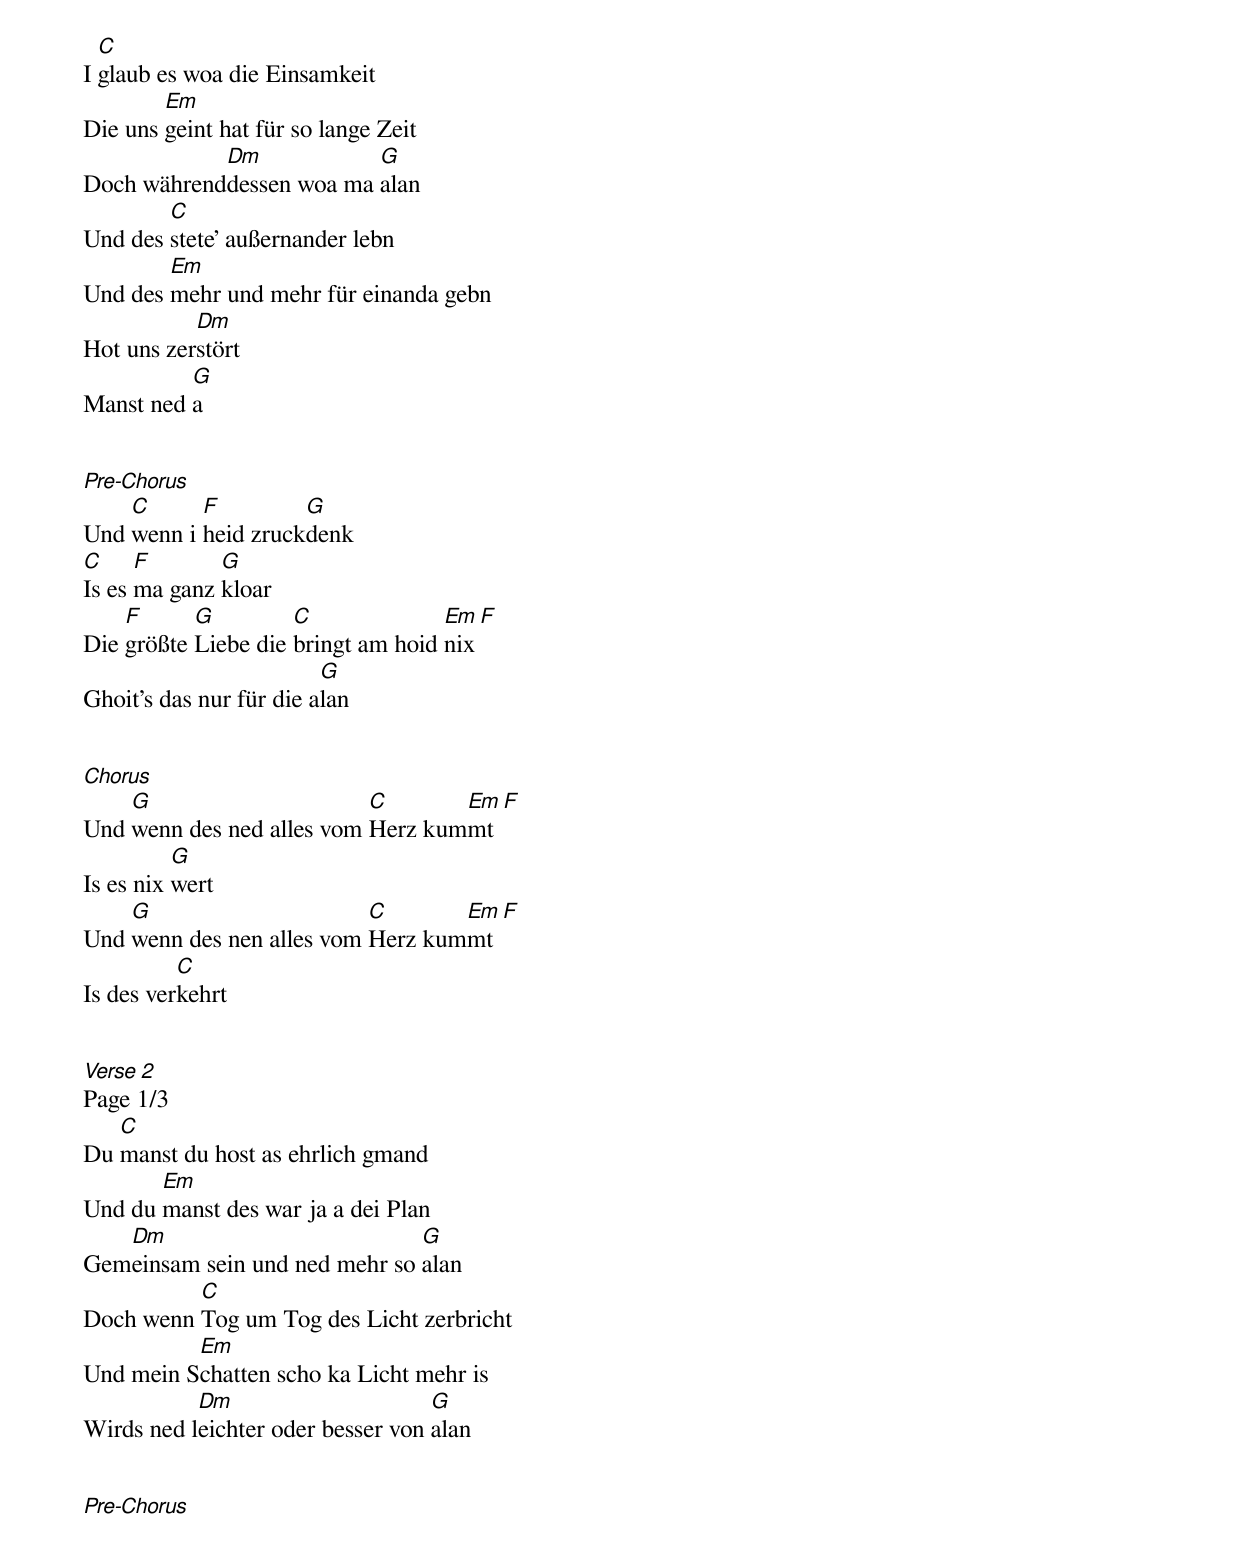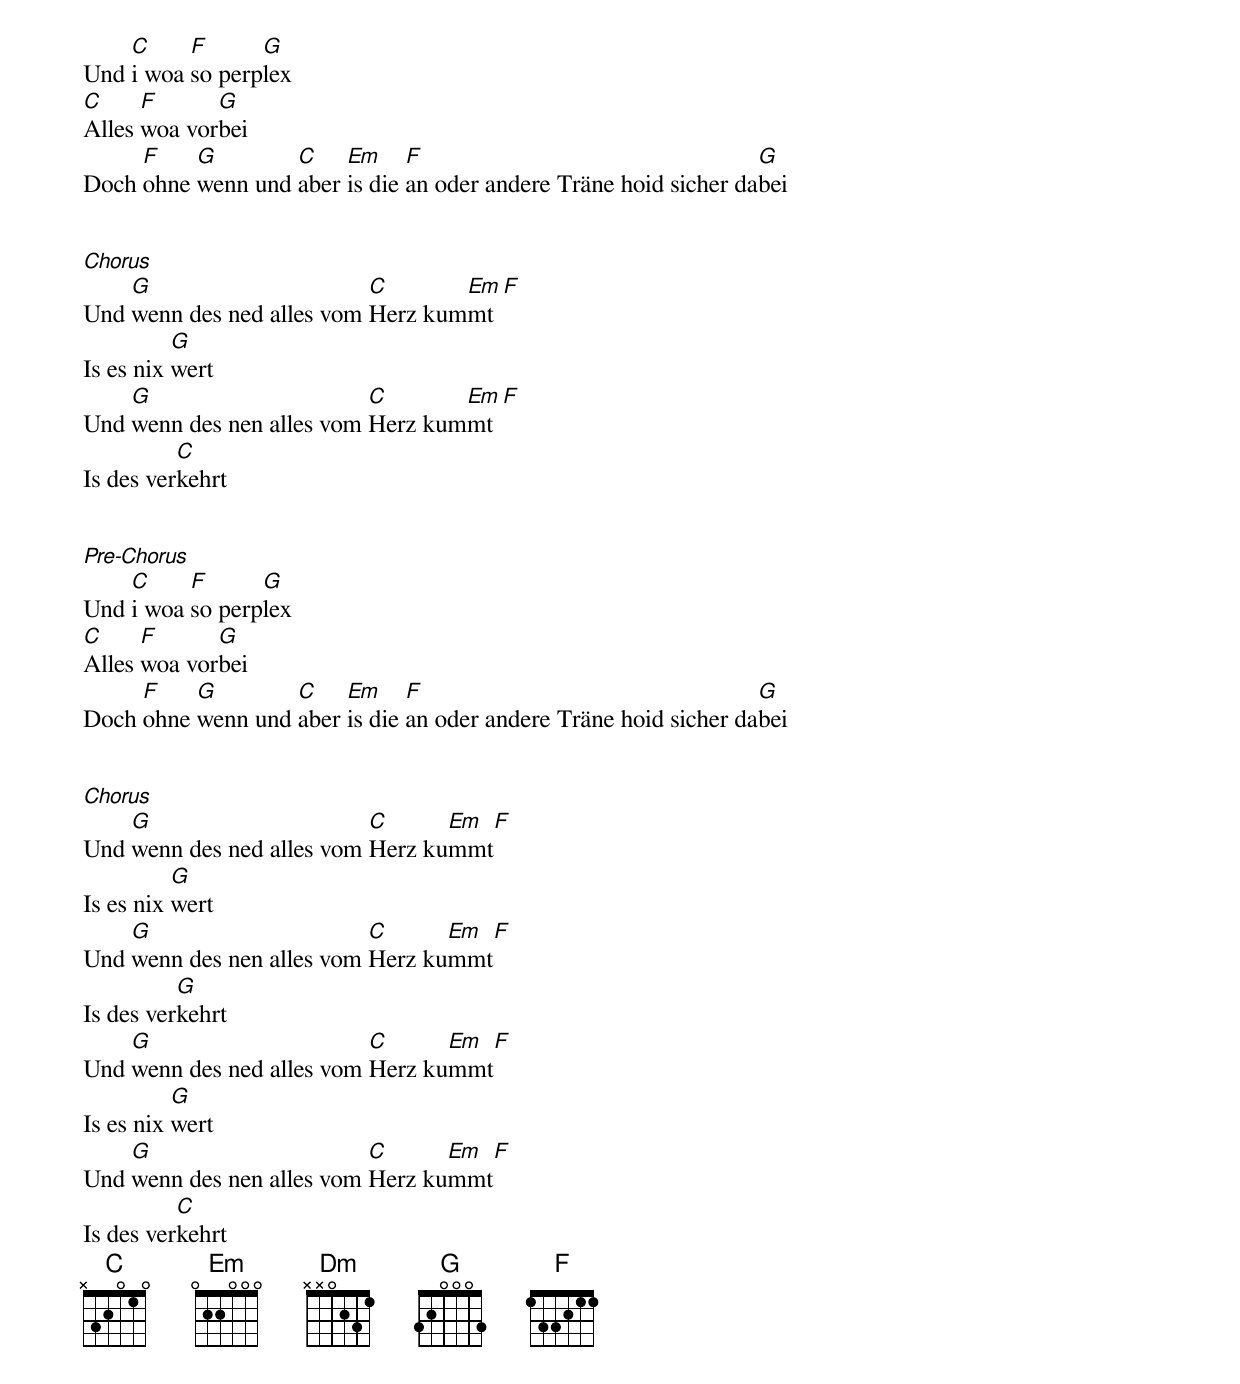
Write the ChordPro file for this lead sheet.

I [C]glaub es woa die Einsamkeit
Die uns [Em]geint hat für so lange Zeit
Doch während[Dm]dessen woa ma [G]alan
Und des [C]stete' außernander lebn
Und des [Em]mehr und mehr für einanda gebn
Hot uns zer[Dm]stört
Manst ned [G]a


[Pre-Chorus]
Und [C]wenn i [F]heid zruck[G]denk
[C]Is es [F]ma ganz [G]kloar
Die [F]größte [G]Liebe die [C]bringt am hoid [Em]nix[F]
Ghoit's das nur für die a[G]lan


[Chorus]
Und [G]wenn des ned alles vom [C]Herz kum[Em]mt[F]
Is es nix [G]wert
Und [G]wenn des nen alles vom [C]Herz kum[Em]mt[F]
Is des ver[C]kehrt


[Verse 2]
Page 1/3
Du [C]manst du host as ehrlich gmand
Und du [Em]manst des war ja a dei Plan
Gem[Dm]einsam sein und ned mehr so [G]alan
Doch wenn [C]Tog um Tog des Licht zerbricht
Und mein S[Em]chatten scho ka Licht mehr is
Wirds ned l[Dm]eichter oder besser von [G]alan


[Pre-Chorus]
Und [C]i woa [F]so perp[G]lex
[C]Alles [F]woa vor[G]bei
Doch [F]ohne [G]wenn und [C]aber [Em]is die [F]an oder andere Träne hoid sicher da[G]bei


[Chorus]
Und [G]wenn des ned alles vom [C]Herz kum[Em]mt[F]
Is es nix [G]wert
Und [G]wenn des nen alles vom [C]Herz kum[Em]mt[F]
Is des ver[C]kehrt


[Pre-Chorus]
Und [C]i woa [F]so perp[G]lex
[C]Alles [F]woa vor[G]bei
Doch [F]ohne [G]wenn und [C]aber [Em]is die [F]an oder andere Träne hoid sicher da[G]bei


[Chorus]
Und [G]wenn des ned alles vom [C]Herz ku[Em]mmt[F]
Is es nix [G]wert
Und [G]wenn des nen alles vom [C]Herz ku[Em]mmt[F]
Is des ver[G]kehrt
Und [G]wenn des ned alles vom [C]Herz ku[Em]mmt[F]
Is es nix [G]wert
Und [G]wenn des nen alles vom [C]Herz ku[Em]mmt[F]
Is des ver[C]kehrt
